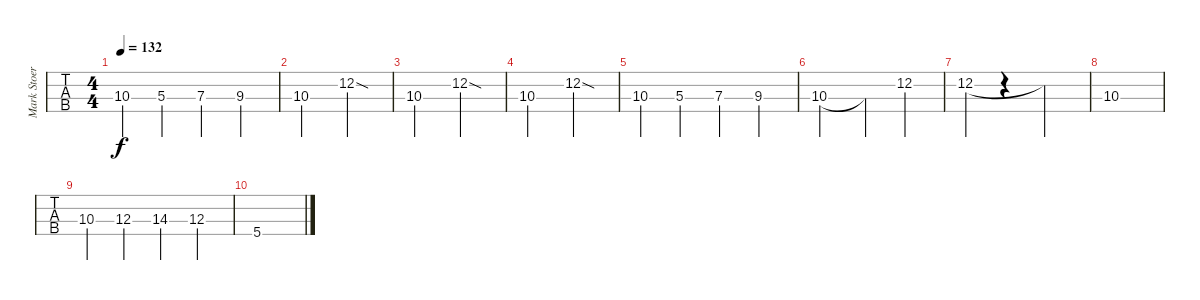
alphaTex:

\track ("Mark Stoermer's bass" "Mark Stoer") {instrument electricbassfinger}
\staff {tabs}
\tuning (Gb2 Db2 Ab1 Db1) {hide}
\ts (4 4)
\tempo 132
\clef f4
\ks c
10.3.4{dy f} 5.3.4 7.3.4 9.3.4 |
10.3.2 12.2{sod}.2 |
10.3.2 12.2{sod}.2 |
10.3.2 12.2{sod}.2 |
10.3.4 5.3.4 7.3.4 9.3.4 |
10.3.2 10.3{t}.4 12.2.4 |
12.2.4 r.4 12.2{t}.2 |
10.3.1 |
10.3.4 12.3.4 14.3.4 12.3.4 |
5.4.1
